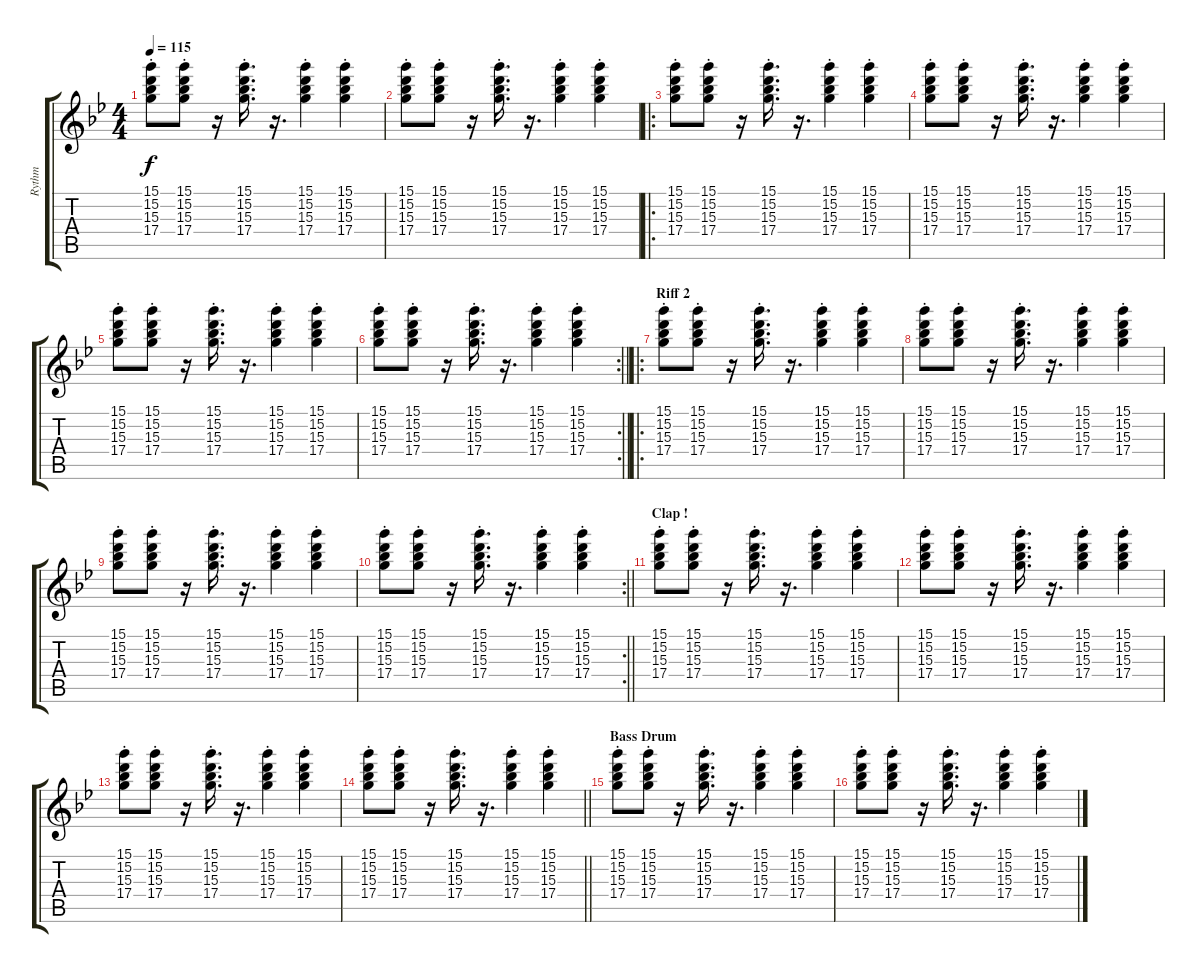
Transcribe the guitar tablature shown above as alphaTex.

\track ("Rythm" "Rythm") {instrument overdrivenguitar}
\staff {score tabs}
\tuning (E4 B3 G3 D3 A2 E2) {hide}
\ts (4 4)
\tempo 115
\clef g2
\ks gminor
(15.1{st} 15.2{st} 15.3{st} 17.4{st}).8{dy f} (15.1{st} 15.2{st} 15.3{st} 17.4{st}).8 r.16 (15.1{st} 15.2{st} 15.3{st} 17.4{st}).16{d} r.16{d} (15.1{st} 15.2{st} 15.3{st} 17.4{st}).4 (15.1{st} 15.2{st} 15.3{st} 17.4{st}).4 |
(15.1{st} 15.2{st} 15.3{st} 17.4{st}).8 (15.1{st} 15.2{st} 15.3{st} 17.4{st}).8 r.16 (15.1{st} 15.2{st} 15.3{st} 17.4{st}).16{d} r.16{d} (15.1{st} 15.2{st} 15.3{st} 17.4{st}).4 (15.1{st} 15.2{st} 15.3{st} 17.4{st}).4 |
\ro
(15.1{st} 15.2{st} 15.3{st} 17.4{st}).8 (15.1{st} 15.2{st} 15.3{st} 17.4{st}).8 r.16 (15.1{st} 15.2{st} 15.3{st} 17.4{st}).16{d} r.16{d} (15.1{st} 15.2{st} 15.3{st} 17.4{st}).4 (15.1{st} 15.2{st} 15.3{st} 17.4{st}).4 |
(15.1{st} 15.2{st} 15.3{st} 17.4{st}).8 (15.1{st} 15.2{st} 15.3{st} 17.4{st}).8 r.16 (15.1{st} 15.2{st} 15.3{st} 17.4{st}).16{d} r.16{d} (15.1{st} 15.2{st} 15.3{st} 17.4{st}).4 (15.1{st} 15.2{st} 15.3{st} 17.4{st}).4 |
(15.1{st} 15.2{st} 15.3{st} 17.4{st}).8 (15.1{st} 15.2{st} 15.3{st} 17.4{st}).8 r.16 (15.1{st} 15.2{st} 15.3{st} 17.4{st}).16{d} r.16{d} (15.1{st} 15.2{st} 15.3{st} 17.4{st}).4 (15.1{st} 15.2{st} 15.3{st} 17.4{st}).4 |
\rc 2
\barLineRight lightlight
(15.1{st} 15.2{st} 15.3{st} 17.4{st}).8 (15.1{st} 15.2{st} 15.3{st} 17.4{st}).8 r.16 (15.1{st} 15.2{st} 15.3{st} 17.4{st}).16{d} r.16{d} (15.1{st} 15.2{st} 15.3{st} 17.4{st}).4 (15.1{st} 15.2{st} 15.3{st} 17.4{st}).4 |
\ro
\section ("" "Riff 2")
(15.1{st} 15.2{st} 15.3{st} 17.4{st}).8 (15.1{st} 15.2{st} 15.3{st} 17.4{st}).8 r.16 (15.1{st} 15.2{st} 15.3{st} 17.4{st}).16{d} r.16{d} (15.1{st} 15.2{st} 15.3{st} 17.4{st}).4 (15.1{st} 15.2{st} 15.3{st} 17.4{st}).4 |
(15.1{st} 15.2{st} 15.3{st} 17.4{st}).8 (15.1{st} 15.2{st} 15.3{st} 17.4{st}).8 r.16 (15.1{st} 15.2{st} 15.3{st} 17.4{st}).16{d} r.16{d} (15.1{st} 15.2{st} 15.3{st} 17.4{st}).4 (15.1{st} 15.2{st} 15.3{st} 17.4{st}).4 |
(15.1{st} 15.2{st} 15.3{st} 17.4{st}).8 (15.1{st} 15.2{st} 15.3{st} 17.4{st}).8 r.16 (15.1{st} 15.2{st} 15.3{st} 17.4{st}).16{d} r.16{d} (15.1{st} 15.2{st} 15.3{st} 17.4{st}).4 (15.1{st} 15.2{st} 15.3{st} 17.4{st}).4 |
\rc 2
\barLineRight lightlight
(15.1{st} 15.2{st} 15.3{st} 17.4{st}).8 (15.1{st} 15.2{st} 15.3{st} 17.4{st}).8 r.16 (15.1{st} 15.2{st} 15.3{st} 17.4{st}).16{d} r.16{d} (15.1{st} 15.2{st} 15.3{st} 17.4{st}).4 (15.1{st} 15.2{st} 15.3{st} 17.4{st}).4 |
\section ("" "Clap !")
(15.1{st} 15.2{st} 15.3{st} 17.4{st}).8 (15.1{st} 15.2{st} 15.3{st} 17.4{st}).8 r.16 (15.1{st} 15.2{st} 15.3{st} 17.4{st}).16{d} r.16{d} (15.1{st} 15.2{st} 15.3{st} 17.4{st}).4 (15.1{st} 15.2{st} 15.3{st} 17.4{st}).4 |
(15.1{st} 15.2{st} 15.3{st} 17.4{st}).8 (15.1{st} 15.2{st} 15.3{st} 17.4{st}).8 r.16 (15.1{st} 15.2{st} 15.3{st} 17.4{st}).16{d} r.16{d} (15.1{st} 15.2{st} 15.3{st} 17.4{st}).4 (15.1{st} 15.2{st} 15.3{st} 17.4{st}).4 |
(15.1{st} 15.2{st} 15.3{st} 17.4{st}).8 (15.1{st} 15.2{st} 15.3{st} 17.4{st}).8 r.16 (15.1{st} 15.2{st} 15.3{st} 17.4{st}).16{d} r.16{d} (15.1{st} 15.2{st} 15.3{st} 17.4{st}).4 (15.1{st} 15.2{st} 15.3{st} 17.4{st}).4 |
\barLineRight lightlight
(15.1{st} 15.2{st} 15.3{st} 17.4{st}).8 (15.1{st} 15.2{st} 15.3{st} 17.4{st}).8 r.16 (15.1{st} 15.2{st} 15.3{st} 17.4{st}).16{d} r.16{d} (15.1{st} 15.2{st} 15.3{st} 17.4{st}).4 (15.1{st} 15.2{st} 15.3{st} 17.4{st}).4 |
\section ("" "Bass Drum")
(15.1{st} 15.2{st} 15.3{st} 17.4{st}).8 (15.1{st} 15.2{st} 15.3{st} 17.4{st}).8 r.16 (15.1{st} 15.2{st} 15.3{st} 17.4{st}).16{d} r.16{d} (15.1{st} 15.2{st} 15.3{st} 17.4{st}).4 (15.1{st} 15.2{st} 15.3{st} 17.4{st}).4 |
(15.1{st} 15.2{st} 15.3{st} 17.4{st}).8 (15.1{st} 15.2{st} 15.3{st} 17.4{st}).8 r.16 (15.1{st} 15.2{st} 15.3{st} 17.4{st}).16{d} r.16{d} (15.1{st} 15.2{st} 15.3{st} 17.4{st}).4 (15.1{st} 15.2{st} 15.3{st} 17.4{st}).4
